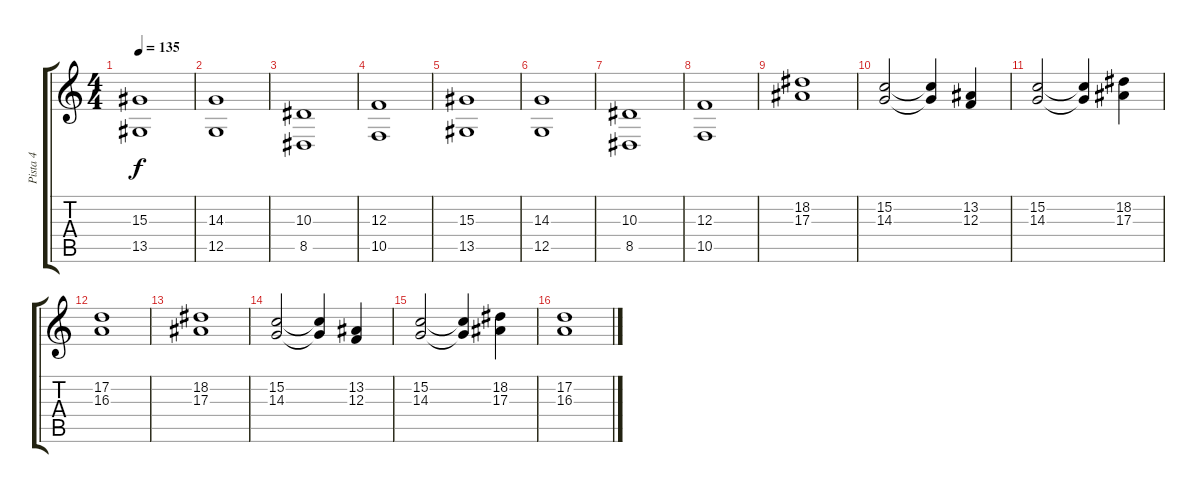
\track ("Pista 4" "Pista 4") {instrument stringensemble1}
\staff {score tabs}
\tuning (D4 A3 F3 C3 G2 C2) {hide}
\ts (4 4)
\tempo 135
\clef g2
\ks c
(15.3 13.5).1{dy f} |
(14.3 12.5).1 |
(10.3 8.5).1 |
(12.3 10.5).1 |
(15.3 13.5).1 |
(14.3 12.5).1 |
(10.3 8.5).1 |
(12.3 10.5).1 |
(18.2 17.3).1 |
(15.2 14.3).2 (15.2{t} 14.3{t}).4 (13.2 12.3).4 |
(15.2 14.3).2 (15.2{t} 14.3{t}).4 (18.2 17.3).4 |
(17.2 16.3).1 |
(18.2 17.3).1 |
(15.2 14.3).2 (15.2{t} 14.3{t}).4 (13.2 12.3).4 |
(15.2 14.3).2 (15.2{t} 14.3{t}).4 (18.2 17.3).4 |
(17.2 16.3).1
